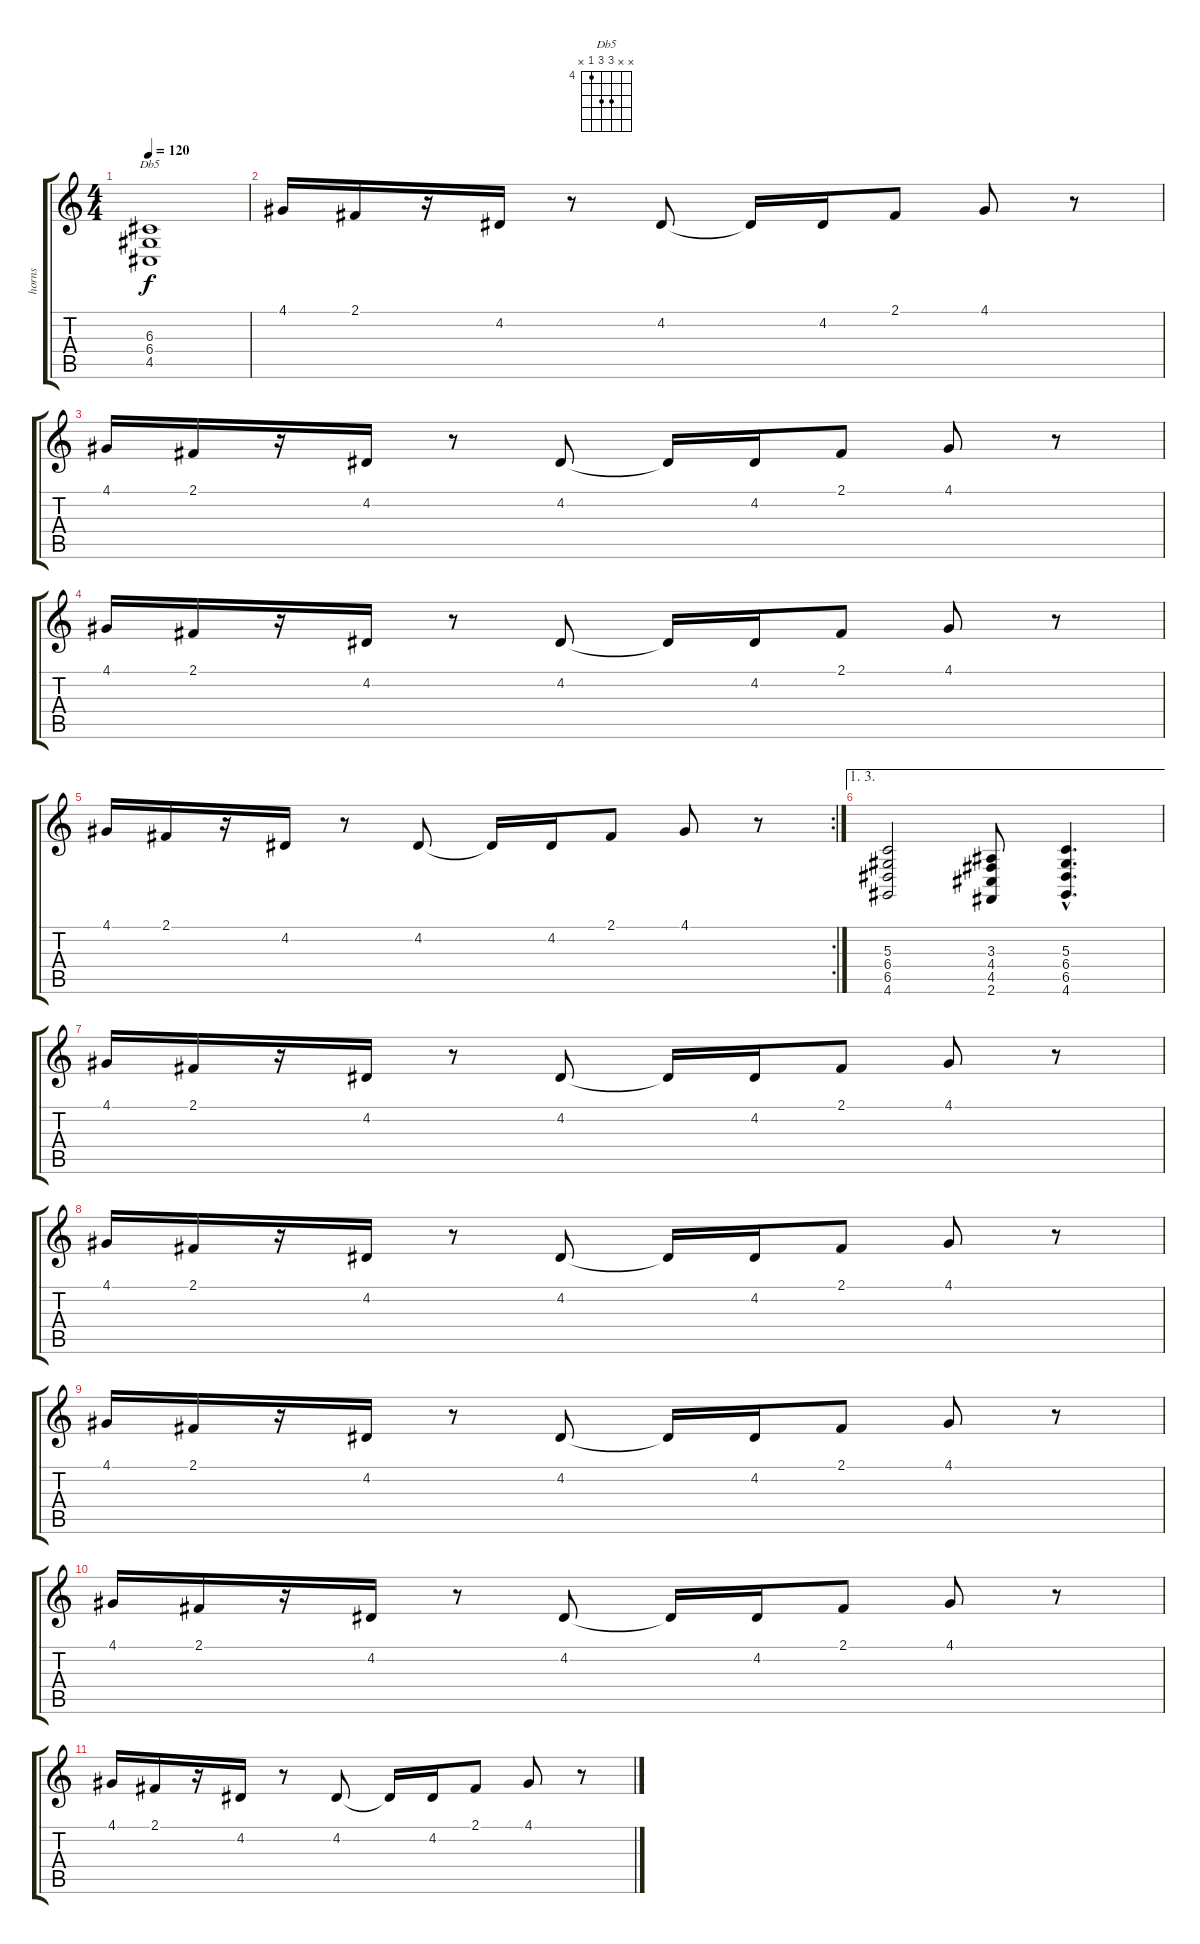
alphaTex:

\track ("horns" "horns") {instrument brasssection}
\staff {score tabs}
\tuning (E4 B3 G3 D3 A2 E2) {hide}
\chord ("Db5" x x 6 6 4 x) {firstfret 4}
\ts (4 4)
\tempo 120
\clef g2
\ks c
(6.3 6.4 4.5).1{ch "Db5" dy f} |
4.1.16 2.1.16 r.16 4.2.16 r.8 4.2.8 4.2{t}.16 4.2.16 2.1.8 4.1.8 r.8 |
4.1.16 2.1.16 r.16 4.2.16 r.8 4.2.8 4.2{t}.16 4.2.16 2.1.8 4.1.8 r.8 |
4.1.16 2.1.16 r.16 4.2.16 r.8 4.2.8 4.2{t}.16 4.2.16 2.1.8 4.1.8 r.8 |
\rc 2
4.1.16 2.1.16 r.16 4.2.16 r.8 4.2.8 4.2{t}.16 4.2.16 2.1.8 4.1.8 r.8 |
\ae (1 3)
(5.3 6.4 6.5 4.6).2 (3.3 4.4 4.5 2.6).8 (5.3{hac} 6.4{hac} 6.5{hac} 4.6{hac}).4{d} |
4.1.16 2.1.16 r.16 4.2.16 r.8 4.2.8 4.2{t}.16 4.2.16 2.1.8 4.1.8 r.8 |
4.1.16 2.1.16 r.16 4.2.16 r.8 4.2.8 4.2{t}.16 4.2.16 2.1.8 4.1.8 r.8 |
4.1.16 2.1.16 r.16 4.2.16 r.8 4.2.8 4.2{t}.16 4.2.16 2.1.8 4.1.8 r.8 |
4.1.16{volume 0} 2.1.16 r.16 4.2.16 r.8 4.2.8 4.2{t}.16 4.2.16 2.1.8 4.1.8 r.8 |
4.1.16 2.1.16 r.16 4.2.16 r.8 4.2.8 4.2{t}.16 4.2.16 2.1.8 4.1.8 r.8
